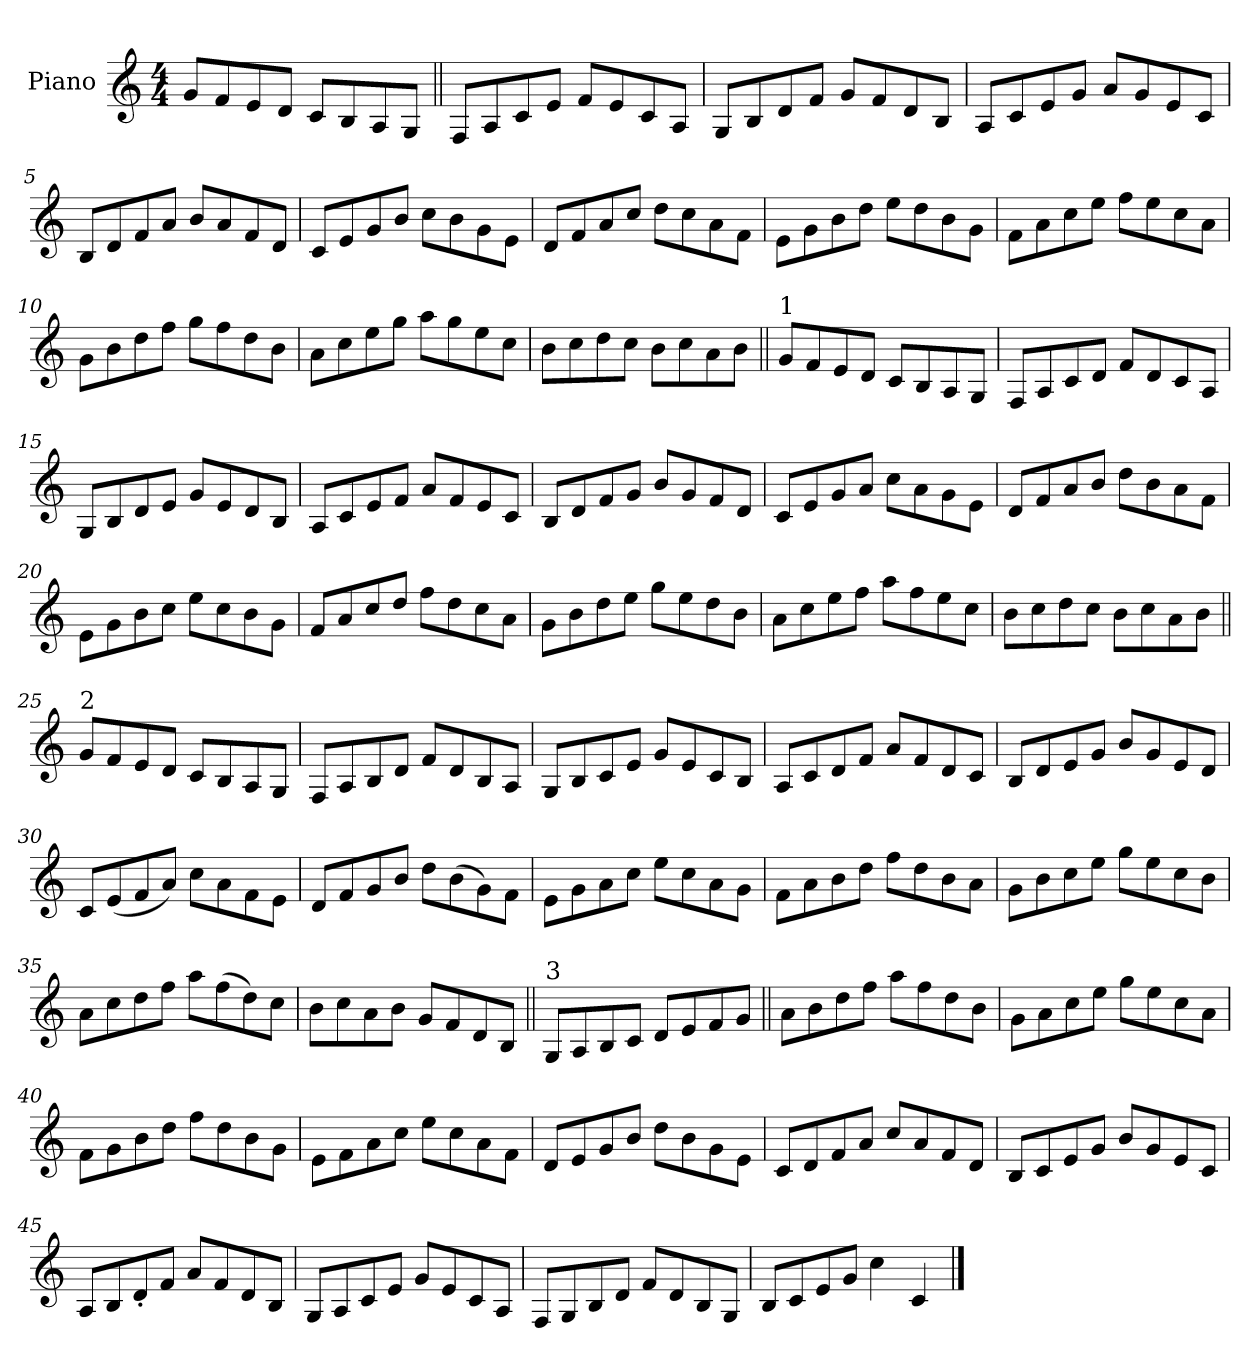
**kern
*part1
*staff1
*I"Piano
*I'Pno
*clefG2
*k[]
*M4/4
*MM80
=1
8g/L
8f/
8e/
8d/J
8c/L
8B/
8A/
8G/J
=2||
8F/L
8A/
8c/
8e/J
8f/L
8e/
8c/
8A/J
=3
8G/L
8B/
8d/
8f/J
8g/L
8f/
8d/
8B/J
=4
8A/L
8c/
8e/
8g/J
8a/L
8g/
8e/
8c/J
!!LO:LB:g=z
=5
8B/L
8d/
8f/
8a/J
8b/L
8a/
8f/
8d/J
=6
8c/L
8e/
8g/
8b/J
8cc\L
8b\
8g\
8e\J
=7
8d/L
8f/
8a/
8cc/J
8dd\L
8cc\
8a\
8f\J
=8
8e\L
8g\
8b\
8dd\J
8ee\L
8dd\
8b\
8g\J
!!LO:LB:g=z
=9
8f\L
8a\
8cc\
8ee\J
8ff\L
8ee\
8cc\
8a\J
=10
8g\L
8b\
8dd\
8ff\J
8gg\L
8ff\
8dd\
8b\J
=11
8a\L
8cc\
8ee\
8gg\J
8aa\L
8gg\
8ee\
8cc\J
=12
8b\L
8cc\
8dd\
8cc\J
8b\L
8cc\
8a\
8b\J
!!LO:LB:g=z
=13||
!LO:TX:a:t=1
8g/L
8f/
8e/
8d/J
8c/L
8B/
8A/
8G/J
=14
8F/L
8A/
8c/
8d/J
8f/L
8d/
8c/
8A/J
=15
8G/L
8B/
8d/
8e/J
8g/L
8e/
8d/
8B/J
=16
8A/L
8c/
8e/
8f/J
8a/L
8f/
8e/
8c/J
!!LO:LB:g=z
=17
8B/L
8d/
8f/
8g/J
8b/L
8g/
8f/
8d/J
=18
8c/L
8e/
8g/
8a/J
8cc\L
8a\
8g\
8e\J
=19
8d/L
8f/
8a/
8b/J
8dd\L
8b\
8a\
8f\J
=20
8e\L
8g\
8b\
8cc\J
8ee\L
8cc\
8b\
8g\J
!!LO:LB:g=z
=21
8f/L
8a/
8cc/
8dd/J
8ff\L
8dd\
8cc\
8a\J
=22
8g\L
8b\
8dd\
8ee\J
8gg\L
8ee\
8dd\
8b\J
=23
8a\L
8cc\
8ee\
8ff\J
8aa\L
8ff\
8ee\
8cc\J
=24
8b\L
8cc\
8dd\
8cc\J
8b\L
8cc\
8a\
8b\J
!!LO:LB:g=z
=25||
!LO:TX:a:t=2
8g/L
8f/
8e/
8d/J
8c/L
8B/
8A/
8G/J
=26
8F/L
8A/
8B/
8d/J
8f/L
8d/
8B/
8A/J
=27
8G/L
8B/
8c/
8e/J
8g/L
8e/
8c/
8B/J
=28
8A/L
8c/
8d/
8f/J
8a/L
8f/
8d/
8c/J
!!LO:LB:g=z
=29
8B/L
8d/
8e/
8g/J
8b/L
8g/
8e/
8d/J
=30
8c/L
(8e/
8f/
8a/J)
8cc\L
8a\
8f\
8e\J
=31
8d/L
8f/
8g/
8b/J
8dd\L
(8b\
8g\)
8f\J
=32
8e\L
8g\
8a\
8cc\J
8ee\L
8cc\
8a\
8g\J
!!LO:LB:g=z
=33
8f\L
8a\
8b\
8dd\J
8ff\L
8dd\
8b\
8a\J
=34
8g\L
8b\
8cc\
8ee\J
8gg\L
8ee\
8cc\
8b\J
=35
8a\L
8cc\
8dd\
8ff\J
8aa\L
(8ff\
8dd\)
8cc\J
=36
8b\L
8cc\
8a\
8b\J
8g/L
8f/
8d/
8B/J
!!LO:LB:g=z
=37||
!LO:TX:a:t=3
8G/L
8A/
8B/
8c/J
8d/L
8e/
8f/
8g/J
=38||
8a\L
8b\
8dd\
8ff\J
8aa\L
8ff\
8dd\
8b\J
=39
8g\L
8a\
8cc\
8ee\J
8gg\L
8ee\
8cc\
8a\J
=40
8f\L
8g\
8b\
8dd\J
8ff\L
8dd\
8b\
8g\J
!!LO:LB:g=z
=41
8e\L
8f\
8a\
8cc\J
8ee\L
8cc\
8a\
8f\J
=42
8d/L
8e/
8g/
8b/J
8dd\L
8b\
8g\
8e\J
=43
8c/L
8d/
8f/
8a/J
8cc/L
8a/
8f/
8d/J
=44
8B/L
8c/
8e/
8g/J
8b/L
8g/
8e/
8c/J
!!LO:LB:g=z
=45
8A/L
8B/
8d'/
8f/J
8a/L
8f/
8d/
8B/J
=46
8G/L
8A/
8c/
8e/J
8g/L
8e/
8c/
8A/J
=47
8F/L
8G/
8B/
8d/J
8f/L
8d/
8B/
8G/J
=48
8B/L
8c/
8e/
8g/J
4cc\
4c/
==
*-
